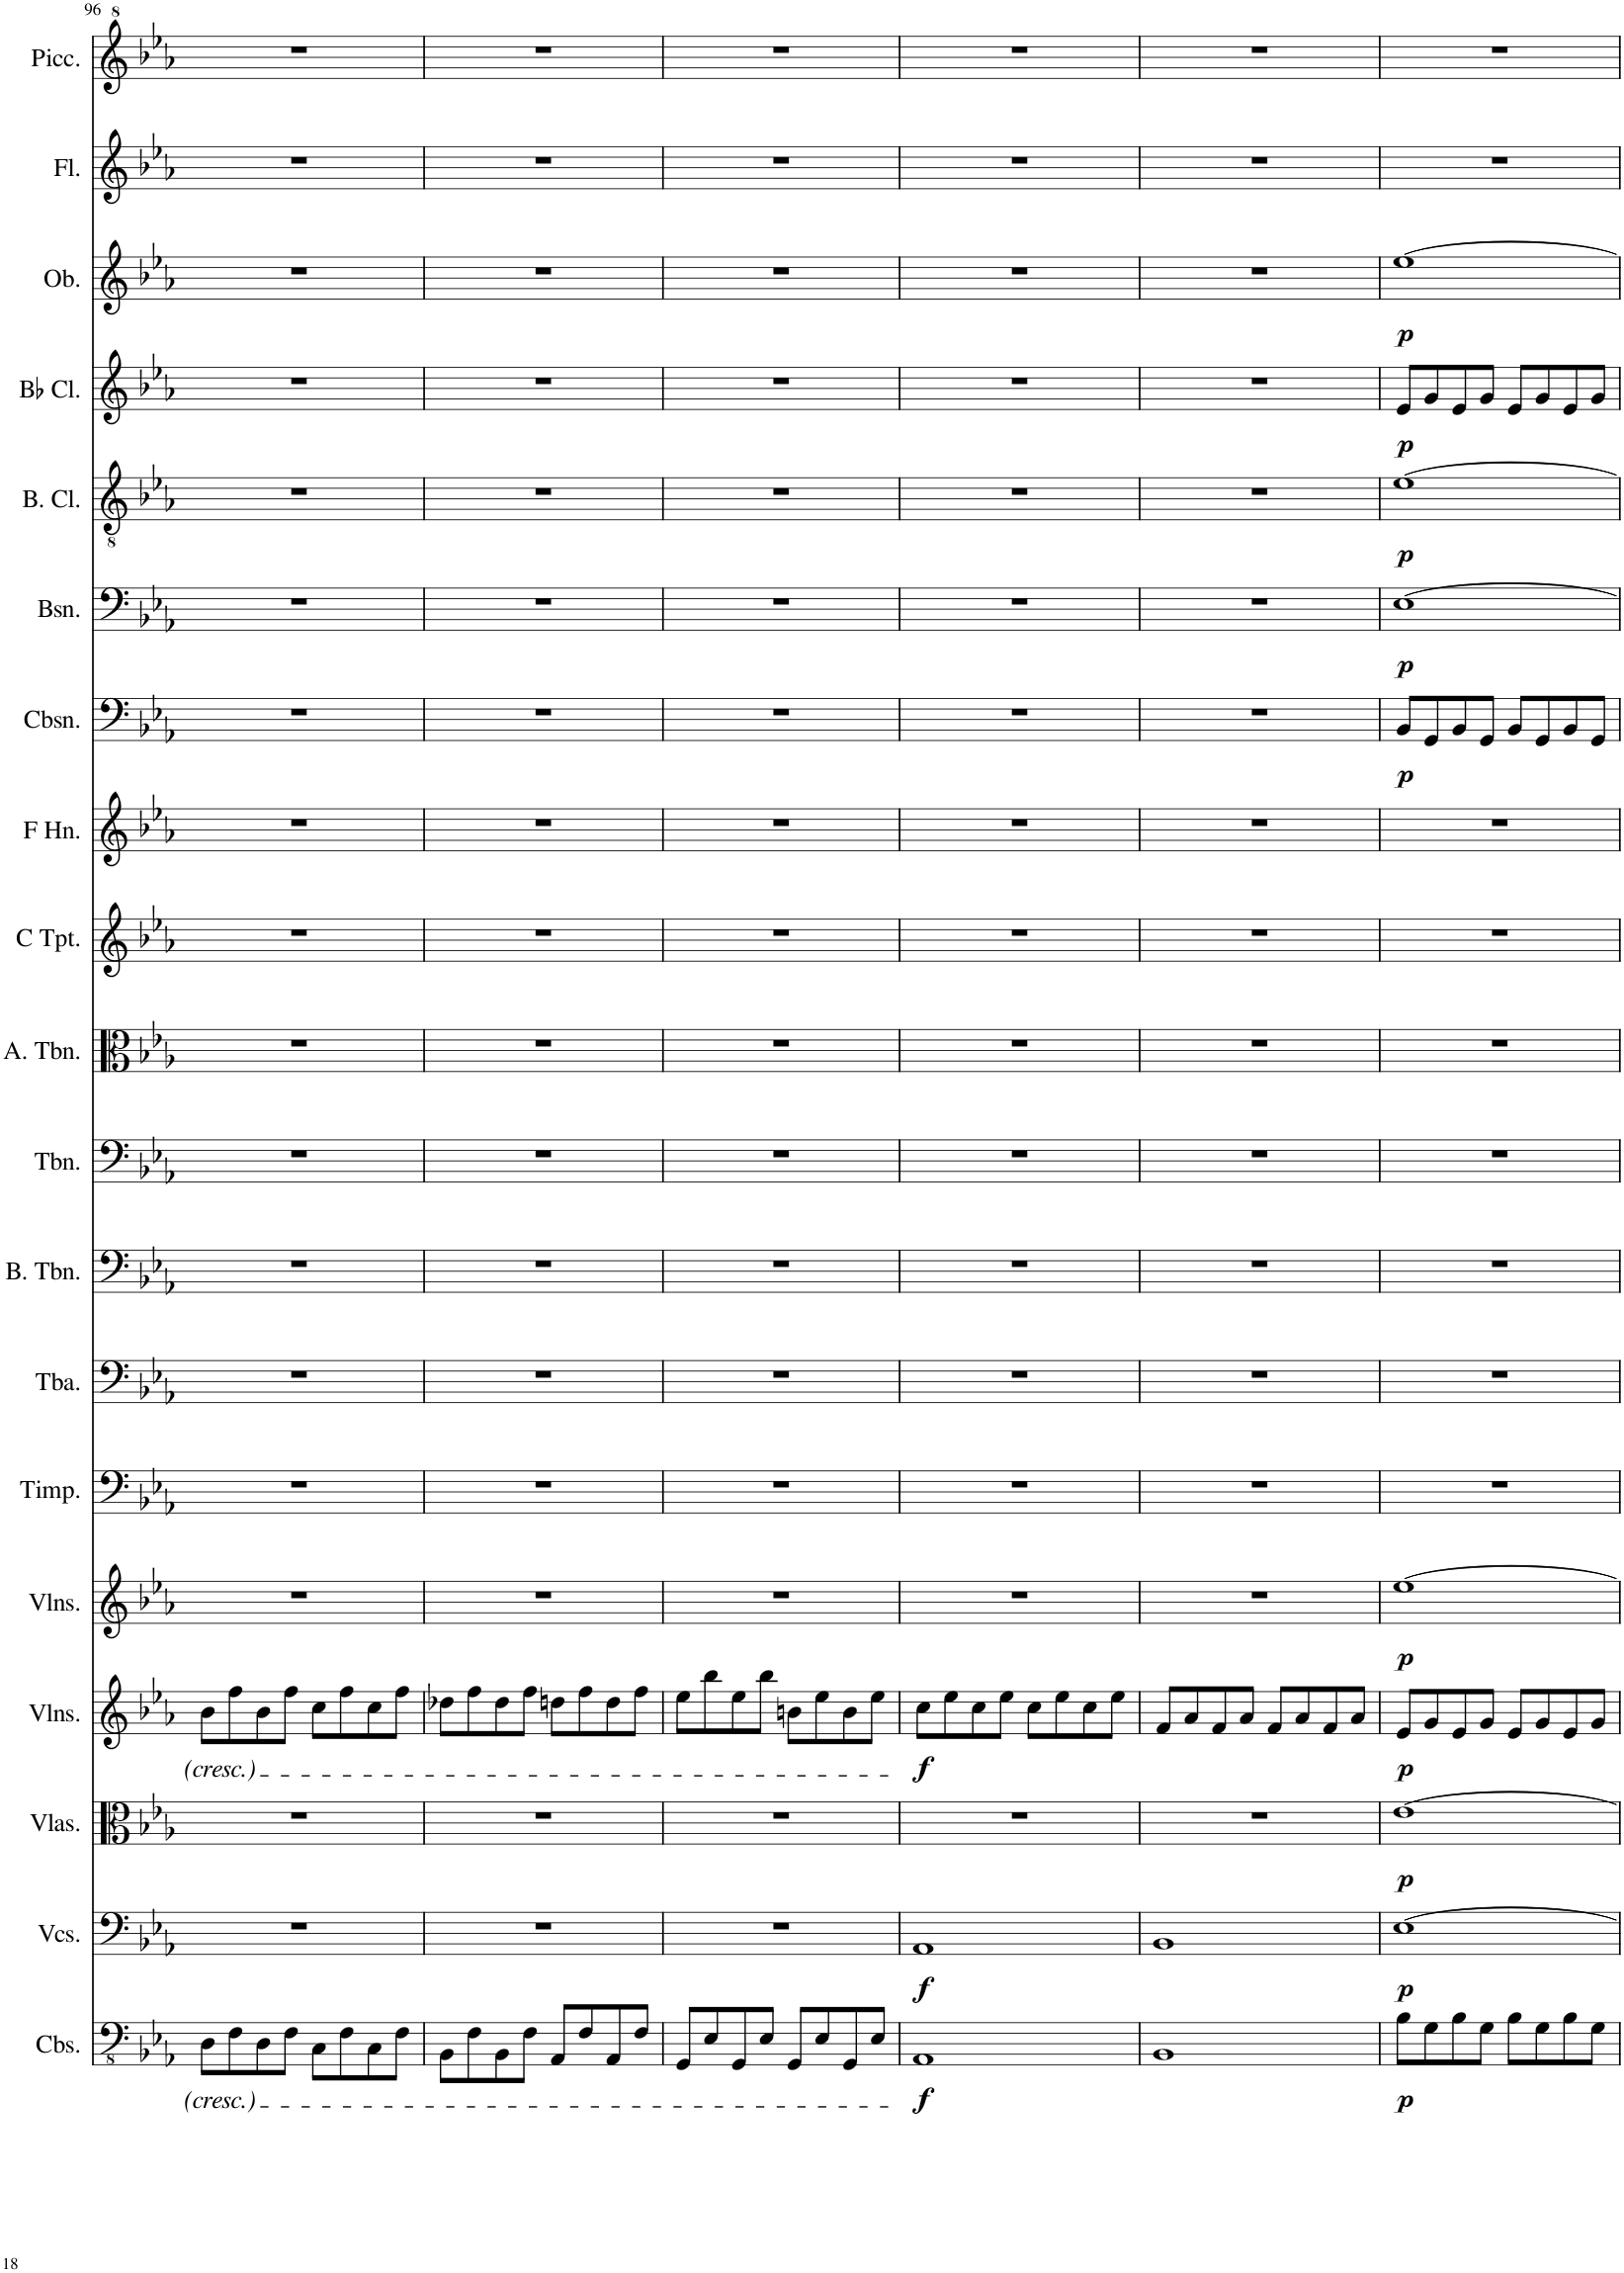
**kern	**dynam	**kern	**dynam	**kern	**dynam	**kern	**dynam	**kern	**dynam	**kern	**kern	**kern	**kern	**kern	**kern	**kern	**kern	**dynam	**kern	**dynam	**kern	**dynam	**kern	**dynam	**kern	**dynam	**kern	**kern
*part19	*part19	*part18	*part18	*part17	*part17	*part16	*part16	*part15	*part15	*part14	*part13	*part12	*part11	*part10	*part9	*part8	*part7	*part7	*part6	*part6	*part5	*part5	*part4	*part4	*part3	*part3	*part2	*part1
*staff19	*staff19	*staff18	*staff18	*staff17	*staff17	*staff16	*staff16	*staff15	*staff15	*staff14	*staff13	*staff12	*staff11	*staff10	*staff9	*staff8	*staff7	*staff7	*staff6	*staff6	*staff5	*staff5	*staff4	*staff4	*staff3	*staff3	*staff2	*staff1
*I"Contrabasses	*	*I"Violoncellos	*	*I"Violas	*	*I"Violins	*	*I"Violins	*	*I"Timpani	*I"Tuba	*I"Bass Trombone	*I"Trombone	*I"Alto Trombone	*I"C Trumpet	*I"Horn in F	*I"Contrabassoon	*	*I"Bassoon	*	*I"Bass Clarinet	*	*I"Bb Clarinet	*	*I"Oboe	*	*I"Flute	*I"Piccolo
*I'Cbs.	*	*I'Vcs.	*	*I'Vlas.	*	*I'Vlns.	*	*I'Vlns.	*	*I'Timp.	*I'Tba.	*I'B. Tbn.	*I'Tbn.	*I'A. Tbn.	*I'C Tpt.	*	*I'Cbsn.	*	*I'Bsn.	*	*I'B. Cl.	*	*I'Bb Cl.	*	*I'Ob.	*	*I'Fl.	*I'Picc.
!!LO:PB:g=z
*clefFv4	*	*clefF4	*	*clefC3	*	*clefG2	*	*clefG2	*	*clefF4	*clefF4	*clefF4	*clefF4	*clefC3	*clefG2	*clefG2	*clefF4	*	*clefF4	*	*clefGv2	*	*clefG2	*	*clefG2	*	*clefG2	*clefG^2
*	*	*	*	*	*	*	*	*	*	*	*	*	*	*	*	*ITrd4c7	*	*	*	*	*ITrd8c14	*	*ITrd1c2	*	*	*	*	*ITrd-7c-12
*k[b-e-a-]	*	*k[b-e-a-]	*	*k[b-e-a-]	*	*k[b-e-a-]	*	*k[b-e-a-]	*	*k[b-e-a-]	*k[b-e-a-]	*k[b-e-a-]	*k[b-e-a-]	*k[b-e-a-]	*k[b-e-a-]	*k[b-e-a-]	*k[b-e-a-]	*	*k[b-e-a-]	*	*k[b-e-a-]	*	*k[b-e-a-]	*	*k[b-e-a-]	*	*k[b-e-a-]	*k[b-e-a-]
*M2/2	*	*M2/2	*	*M2/2	*	*M2/2	*	*M2/2	*	*M2/2	*M2/2	*M2/2	*M2/2	*M2/2	*M2/2	*M2/2	*M2/2	*	*M2/2	*	*M2/2	*	*M2/2	*	*M2/2	*	*M2/2	*M2/2
*met(c|)	*	*met(c|)	*	*met(c|)	*	*met(c|)	*	*met(c|)	*	*met(c|)	*met(c|)	*met(c|)	*met(c|)	*met(c|)	*met(c|)	*met(c|)	*met(c|)	*	*met(c|)	*	*met(c|)	*	*met(c|)	*	*met(c|)	*	*met(c|)	*met(c|)
=96	=96	=96	=96	=96	=96	=96	=96	=96	=96	=96	=96	=96	=96	=96	=96	=96	=96	=96	=96	=96	=96	=96	=96	=96	=96	=96	=96	=96
8DD\L	.	1r	.	1r	.	8b-\L	.	1r	.	1r	1r	1r	1r	1r	1r	1r	1r	.	1r	.	1r	.	1r	.	1r	.	1r	1r
8FF\	.	.	.	.	.	8ff\	.	.	.	.	.	.	.	.	.	.	.	.	.	.	.	.	.	.	.	.	.	.
8DD\	.	.	.	.	.	8b-\	.	.	.	.	.	.	.	.	.	.	.	.	.	.	.	.	.	.	.	.	.	.
8FF\J	.	.	.	.	.	8ff\J	.	.	.	.	.	.	.	.	.	.	.	.	.	.	.	.	.	.	.	.	.	.
8CC\L	.	.	.	.	.	8cc\L	.	.	.	.	.	.	.	.	.	.	.	.	.	.	.	.	.	.	.	.	.	.
8FF\	.	.	.	.	.	8ff\	.	.	.	.	.	.	.	.	.	.	.	.	.	.	.	.	.	.	.	.	.	.
8CC\	.	.	.	.	.	8cc\	.	.	.	.	.	.	.	.	.	.	.	.	.	.	.	.	.	.	.	.	.	.
8FF\J	.	.	.	.	.	8ff\J	.	.	.	.	.	.	.	.	.	.	.	.	.	.	.	.	.	.	.	.	.	.
=97	=97	=97	=97	=97	=97	=97	=97	=97	=97	=97	=97	=97	=97	=97	=97	=97	=97	=97	=97	=97	=97	=97	=97	=97	=97	=97	=97	=97
8BBB-\L	.	1r	.	1r	.	8dd-X\L	.	1r	.	1r	1r	1r	1r	1r	1r	1r	1r	.	1r	.	1r	.	1r	.	1r	.	1r	1r
8FF\	.	.	.	.	.	8ff\	.	.	.	.	.	.	.	.	.	.	.	.	.	.	.	.	.	.	.	.	.	.
8BBB-\	.	.	.	.	.	8dd-\	.	.	.	.	.	.	.	.	.	.	.	.	.	.	.	.	.	.	.	.	.	.
8FF\J	.	.	.	.	.	8ff\J	.	.	.	.	.	.	.	.	.	.	.	.	.	.	.	.	.	.	.	.	.	.
8AAA-/L	.	.	.	.	.	8ddn\L	.	.	.	.	.	.	.	.	.	.	.	.	.	.	.	.	.	.	.	.	.	.
8FF/	.	.	.	.	.	8ff\	.	.	.	.	.	.	.	.	.	.	.	.	.	.	.	.	.	.	.	.	.	.
8AAA-/	.	.	.	.	.	8dd\	.	.	.	.	.	.	.	.	.	.	.	.	.	.	.	.	.	.	.	.	.	.
8FF/J	.	.	.	.	.	8ff\J	.	.	.	.	.	.	.	.	.	.	.	.	.	.	.	.	.	.	.	.	.	.
=98	=98	=98	=98	=98	=98	=98	=98	=98	=98	=98	=98	=98	=98	=98	=98	=98	=98	=98	=98	=98	=98	=98	=98	=98	=98	=98	=98	=98
8GGG/L	.	1r	.	1r	.	8ee-\L	.	1r	.	1r	1r	1r	1r	1r	1r	1r	1r	.	1r	.	1r	.	1r	.	1r	.	1r	1r
8EE-/	.	.	.	.	.	8bb-\	.	.	.	.	.	.	.	.	.	.	.	.	.	.	.	.	.	.	.	.	.	.
8GGG/	.	.	.	.	.	8ee-\	.	.	.	.	.	.	.	.	.	.	.	.	.	.	.	.	.	.	.	.	.	.
8EE-/J	.	.	.	.	.	8bb-\J	.	.	.	.	.	.	.	.	.	.	.	.	.	.	.	.	.	.	.	.	.	.
8GGG/L	.	.	.	.	.	8bn\L	.	.	.	.	.	.	.	.	.	.	.	.	.	.	.	.	.	.	.	.	.	.
8EE-/	.	.	.	.	.	8ee-\	.	.	.	.	.	.	.	.	.	.	.	.	.	.	.	.	.	.	.	.	.	.
8GGG/	.	.	.	.	.	8b\	.	.	.	.	.	.	.	.	.	.	.	.	.	.	.	.	.	.	.	.	.	.
8EE-/J	.	.	.	.	.	8ee-\J	.	.	.	.	.	.	.	.	.	.	.	.	.	.	.	.	.	.	.	.	.	.
=99	=99	=99	=99	=99	=99	=99	=99	=99	=99	=99	=99	=99	=99	=99	=99	=99	=99	=99	=99	=99	=99	=99	=99	=99	=99	=99	=99	=99
!	!LO:DY:b	!	!LO:DY:b	!	!	!	!LO:DY:b	!	!	!	!	!	!	!	!	!	!	!	!	!	!	!	!	!	!	!	!	!
1AAA-	f	1AA-	f	1r	.	8cc\L	f	1r	.	1r	1r	1r	1r	1r	1r	1r	1r	.	1r	.	1r	.	1r	.	1r	.	1r	1r
.	.	.	.	.	.	8ee-\	.	.	.	.	.	.	.	.	.	.	.	.	.	.	.	.	.	.	.	.	.	.
.	.	.	.	.	.	8cc\	.	.	.	.	.	.	.	.	.	.	.	.	.	.	.	.	.	.	.	.	.	.
.	.	.	.	.	.	8ee-\J	.	.	.	.	.	.	.	.	.	.	.	.	.	.	.	.	.	.	.	.	.	.
.	.	.	.	.	.	8cc\L	.	.	.	.	.	.	.	.	.	.	.	.	.	.	.	.	.	.	.	.	.	.
.	.	.	.	.	.	8ee-\	.	.	.	.	.	.	.	.	.	.	.	.	.	.	.	.	.	.	.	.	.	.
.	.	.	.	.	.	8cc\	.	.	.	.	.	.	.	.	.	.	.	.	.	.	.	.	.	.	.	.	.	.
.	.	.	.	.	.	8ee-\J	.	.	.	.	.	.	.	.	.	.	.	.	.	.	.	.	.	.	.	.	.	.
=100	=100	=100	=100	=100	=100	=100	=100	=100	=100	=100	=100	=100	=100	=100	=100	=100	=100	=100	=100	=100	=100	=100	=100	=100	=100	=100	=100	=100
1BBB-	.	1BB-	.	1r	.	8f/L	.	1r	.	1r	1r	1r	1r	1r	1r	1r	1r	.	1r	.	1r	.	1r	.	1r	.	1r	1r
.	.	.	.	.	.	8a-/	.	.	.	.	.	.	.	.	.	.	.	.	.	.	.	.	.	.	.	.	.	.
.	.	.	.	.	.	8f/	.	.	.	.	.	.	.	.	.	.	.	.	.	.	.	.	.	.	.	.	.	.
.	.	.	.	.	.	8a-/J	.	.	.	.	.	.	.	.	.	.	.	.	.	.	.	.	.	.	.	.	.	.
.	.	.	.	.	.	8f/L	.	.	.	.	.	.	.	.	.	.	.	.	.	.	.	.	.	.	.	.	.	.
.	.	.	.	.	.	8a-/	.	.	.	.	.	.	.	.	.	.	.	.	.	.	.	.	.	.	.	.	.	.
.	.	.	.	.	.	8f/	.	.	.	.	.	.	.	.	.	.	.	.	.	.	.	.	.	.	.	.	.	.
.	.	.	.	.	.	8a-/J	.	.	.	.	.	.	.	.	.	.	.	.	.	.	.	.	.	.	.	.	.	.
=101	=101	=101	=101	=101	=101	=101	=101	=101	=101	=101	=101	=101	=101	=101	=101	=101	=101	=101	=101	=101	=101	=101	=101	=101	=101	=101	=101	=101
!	!LO:DY:b	!	!LO:DY:b	!	!LO:DY:b	!	!LO:DY:b	!	!LO:DY:b	!	!	!	!	!	!	!	!	!LO:DY:b	!	!LO:DY:b	!	!LO:DY:b	!	!LO:DY:b	!	!LO:DY:b	!	!
8BB-\L	p	[1E-	p	[1e-	p	8e-/L	p	[1ee-	p	1r	1r	1r	1r	1r	1r	1r	8BB-/L	p	[1E-	p	[1e-	p	8e-/L	p	[1ee-	p	1r	1r
8GG\	.	.	.	.	.	8g/	.	.	.	.	.	.	.	.	.	.	8GG/	.	.	.	.	.	8g/	.	.	.	.	.
8BB-\	.	.	.	.	.	8e-/	.	.	.	.	.	.	.	.	.	.	8BB-/	.	.	.	.	.	8e-/	.	.	.	.	.
8GG\J	.	.	.	.	.	8g/J	.	.	.	.	.	.	.	.	.	.	8GG/J	.	.	.	.	.	8g/J	.	.	.	.	.
8BB-\L	.	.	.	.	.	8e-/L	.	.	.	.	.	.	.	.	.	.	8BB-/L	.	.	.	.	.	8e-/L	.	.	.	.	.
8GG\	.	.	.	.	.	8g/	.	.	.	.	.	.	.	.	.	.	8GG/	.	.	.	.	.	8g/	.	.	.	.	.
8BB-\	.	.	.	.	.	8e-/	.	.	.	.	.	.	.	.	.	.	8BB-/	.	.	.	.	.	8e-/	.	.	.	.	.
8GG\J	.	.	.	.	.	8g/J	.	.	.	.	.	.	.	.	.	.	8GG/J	.	.	.	.	.	8g/J	.	.	.	.	.
=	=	=	=	=	=	=	=	=	=	=	=	=	=	=	=	=	=	=	=	=	=	=	=	=	=	=	=	=
*-	*-	*-	*-	*-	*-	*-	*-	*-	*-	*-	*-	*-	*-	*-	*-	*-	*-	*-	*-	*-	*-	*-	*-	*-	*-	*-	*-	*-
